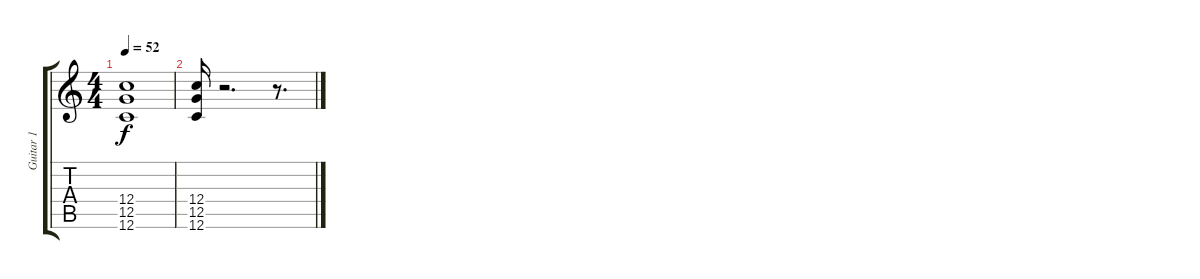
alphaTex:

\track ("Guitar 1" "Guitar 1") {instrument overdrivenguitar}
\staff {score tabs}
\tuning (D4 A3 F3 C3 G2 C2) {hide}
\ts (4 4)
\tempo 52
\clef g2
\ks c
(12.4{t} 12.5{t} 12.6{t}).1{dy f} |
(12.4 12.5 12.6).16 r.2{d} r.8{d}
